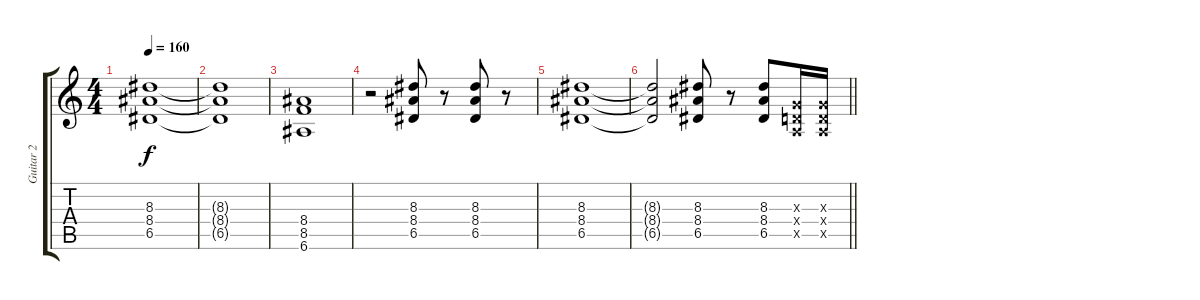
\track ("Guitar 2" "Guitar 2") {instrument electricguitarclean}
\staff {score tabs}
\tuning (E4 B3 G3 D3 A2 E2) {hide}
\ts (4 4)
\tempo 160
\clef g2
\ks c
(8.3 8.4 6.5).1{dy f} |
(8.3{t} 8.4{t} 6.5{t}).1 |
(8.4 8.5 6.6).1 |
r.2 (8.3 8.4 6.5).8 r.8 (8.3 8.4 6.5).8 r.8 |
(8.3 8.4 6.5).1 |
\barLineRight lightlight
(8.3{t} 8.4{t} 6.5{t}).2 (8.3 8.4 6.5).8 r.8 (8.3 8.4 6.5).8 (0.3{x} 0.4{x} 0.5{x}).16 (0.3{x} 0.4{x} 0.5{x}).16
